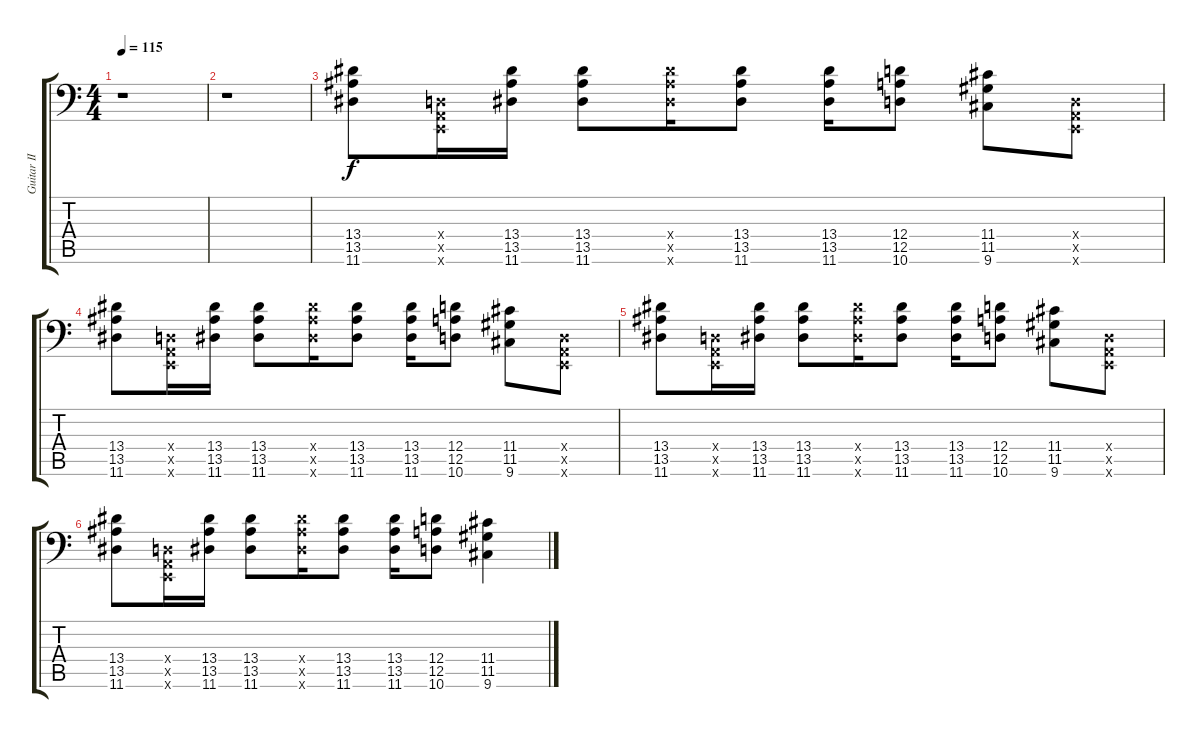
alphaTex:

\track ("Guitar II" "Guitar II") {instrument distortionguitar}
\staff {score tabs}
\tuning (E3 B2 G2 D2 A1 E1) {hide}
\ts (4 4)
\tempo 115
\clef f4
\ks c
r.1{dy f} |
r.1 |
(13.4 13.5 11.6).8 (0.4{x} 0.5{x} 0.6{x}).16 (13.4 13.5 11.6).16 (13.4 13.5 11.6).8 (13.4{x} 13.5{x} 11.6{x}).16 (13.4 13.5 11.6).8 (13.4 13.5 11.6).16 (12.4 12.5 10.6).8 (11.4 11.5 9.6).8 (0.4{x} 0.5{x} 0.6{x}).8 |
(13.4 13.5 11.6).8 (0.4{x} 0.5{x} 0.6{x}).16 (13.4 13.5 11.6).16 (13.4 13.5 11.6).8 (13.4{x} 13.5{x} 11.6{x}).16 (13.4 13.5 11.6).8 (13.4 13.5 11.6).16 (12.4 12.5 10.6).8 (11.4 11.5 9.6).8 (0.4{x} 0.5{x} 0.6{x}).8 |
(13.4 13.5 11.6).8 (0.4{x} 0.5{x} 0.6{x}).16 (13.4 13.5 11.6).16 (13.4 13.5 11.6).8 (13.4{x} 13.5{x} 11.6{x}).16 (13.4 13.5 11.6).8 (13.4 13.5 11.6).16 (12.4 12.5 10.6).8 (11.4 11.5 9.6).8 (0.4{x} 0.5{x} 0.6{x}).8 |
(13.4 13.5 11.6).8 (0.4{x} 0.5{x} 0.6{x}).16 (13.4 13.5 11.6).16 (13.4 13.5 11.6).8 (13.4{x} 13.5{x} 11.6{x}).16 (13.4 13.5 11.6).8 (13.4 13.5 11.6).16 (12.4 12.5 10.6).8 (11.4 11.5 9.6).4
